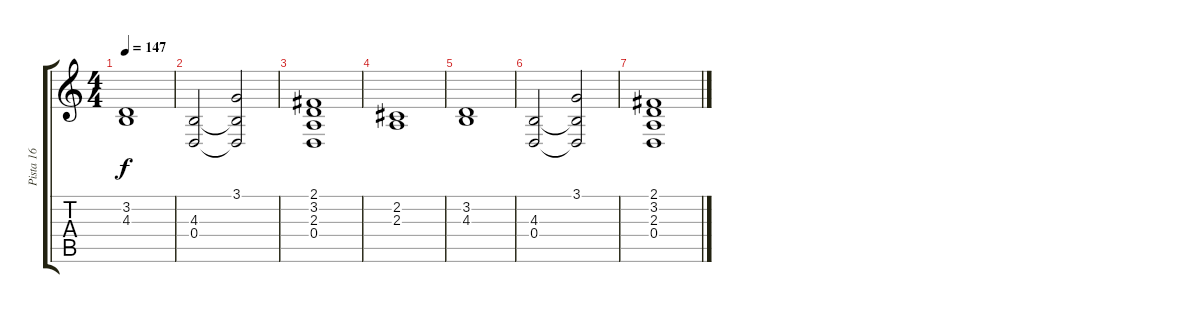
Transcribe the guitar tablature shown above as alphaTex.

\track ("Pista 16" "Pista 16") {instrument acousticgrandpiano}
\staff {score tabs}
\tuning (E4 B3 G3 D3 A2 E2) {hide}
\ts (4 4)
\tempo 147
\clef g2
\ks c
(3.2 4.3).1{dy f} |
(4.3 0.4).2 (3.1 4.3{t} 0.4{t}).2 |
(2.1 3.2 2.3 0.4).1 |
(2.2 2.3).1 |
(3.2 4.3).1 |
(4.3 0.4).2 (3.1 4.3{t} 0.4{t}).2 |
(2.1 3.2 2.3 0.4).1
